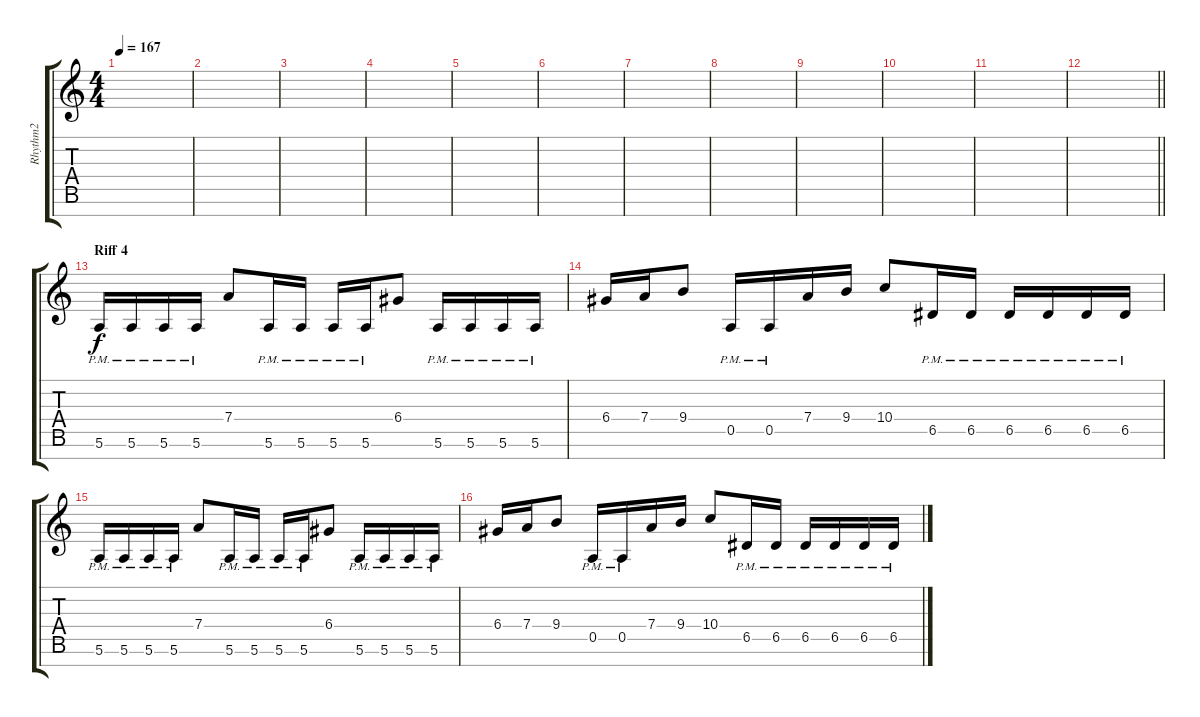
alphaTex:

\track ("Rhythm2" "Rhythm2") {instrument overdrivenguitar}
\staff {score tabs}
\tuning (E4 B3 G3 D3 A2 E2 B1) {hide}
\ts (4 4)
\tempo 167
\clef g2
\ks c
|
|
|
|
|
|
|
|
|
|
|
\barLineRight lightlight
|
\section ("" "Riff 4")
5.6{pm}.16 5.6{pm}.16 5.6{pm}.16 5.6{pm}.16 7.4.8 5.6{pm}.16 5.6{pm}.16 5.6{pm}.16 5.6{pm}.16 6.4.8 5.6{pm}.16 5.6{pm}.16 5.6{pm}.16 5.6{pm}.16 |
6.4.16 7.4.16 9.4.8 0.5{pm}.16 0.5{pm}.16 7.4.16 9.4.16 10.4.8 6.5{pm}.16 6.5{pm}.16 6.5{pm}.16 6.5{pm}.16 6.5{pm}.16 6.5{pm}.16 |
5.6{pm}.16 5.6{pm}.16 5.6{pm}.16 5.6{pm}.16 7.4.8 5.6{pm}.16 5.6{pm}.16 5.6{pm}.16 5.6{pm}.16 6.4.8 5.6{pm}.16 5.6{pm}.16 5.6{pm}.16 5.6{pm}.16 |
6.4.16 7.4.16 9.4.8 0.5{pm}.16 0.5{pm}.16 7.4.16 9.4.16 10.4.8 6.5{pm}.16 6.5{pm}.16 6.5{pm}.16 6.5{pm}.16 6.5{pm}.16 6.5{pm}.16
